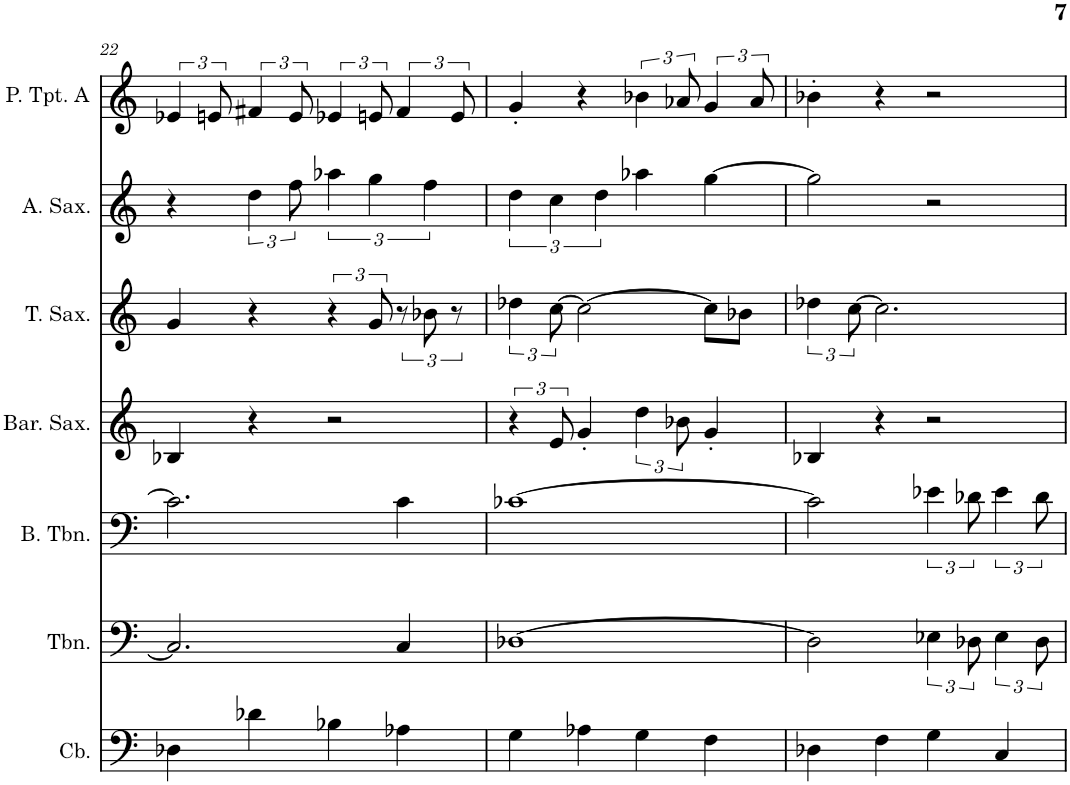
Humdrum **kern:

**kern	**kern	**kern	**kern	**kern	**kern	**kern
*part7	*part6	*part5	*part4	*part3	*part2	*part1
*staff7	*staff6	*staff5	*staff4	*staff3	*staff2	*staff1
*I"Contrabass	*I"Trombone	*I"Bass Trombone	*I"Baritone Saxophone	*I"Tenor Saxophone	*I"Alto Saxophone	*I"Piccolo Trumpet in A
*I'Cb.	*I'Tbn.	*I'B. Tbn.	*I'Bar. Sax.	*I'T. Sax.	*I'A. Sax.	*I'P. Tpt. A
!!LO:PB:g=z
*clefF4	*clefF4	*clefF4	*clefG2	*clefG2	*clefG2	*clefG2
*Trd7c12	*	*	*Trd12c21	*Trd8c14	*Trd5c9	*Trd-5c-9
*k[]	*k[]	*k[]	*k[]	*k[]	*k[]	*k[]
*M4/4	*M4/4	*M4/4	*M4/4	*M4/4	*M4/4	*M4/4
=22	=22	=22	=22	=22	=22	=22
4D-X\	2.C/]	2.c\]	4B-X/	4g/	4r	6e-X/
.	.	.	.	.	.	12en/
4d-X\	.	.	4r	4r	6dd\	6f#X/
.	.	.	.	.	12ff\	12e/
4B-X\	.	.	2r	6r	6aa-X\	6e-X/
.	.	.	.	12g/	6gg\	12en/
4A-X\	4C/	4c\	.	12r	.	6f#/
.	.	.	.	12b-X\	6ff\	.
.	.	.	.	12r	.	12e/
=23	=23	=23	=23	=23	=23	=23
4G\	[1D-X	[1c-X	6r	6dd-X\	6dd\	4g'/
.	.	.	12e/	[12cc\	6cc\	.
4A-X\	.	.	4g'/	2cc\_	.	4r
.	.	.	.	.	6dd\	.
4G\	.	.	6dd\	.	4aa-X\	6b-X\
.	.	.	12b-X\	.	.	12a-X/
4F\	.	.	4g'/	8cc\L]	[4gg\	6g/
.	.	.	.	8b-X\J	.	.
.	.	.	.	.	.	12a-/
=24	=24	=24	=24	=24	=24	=24
4D-X\	2D-\]	2c-\]	4B-X/	6dd-X\	2gg\]	4b-X'\
.	.	.	.	[12cc\	.	.
4F\	.	.	4r	2.cc\]	.	4r
4G\	6E-X\	6e-X\	2r	.	2r	2r
.	12D-X\	12d-X\	.	.	.	.
4C/	6E-\	6e-\	.	.	.	.
.	12D-\	12d-\	.	.	.	.
=	=	=	=	=	=	=
*-	*-	*-	*-	*-	*-	*-
